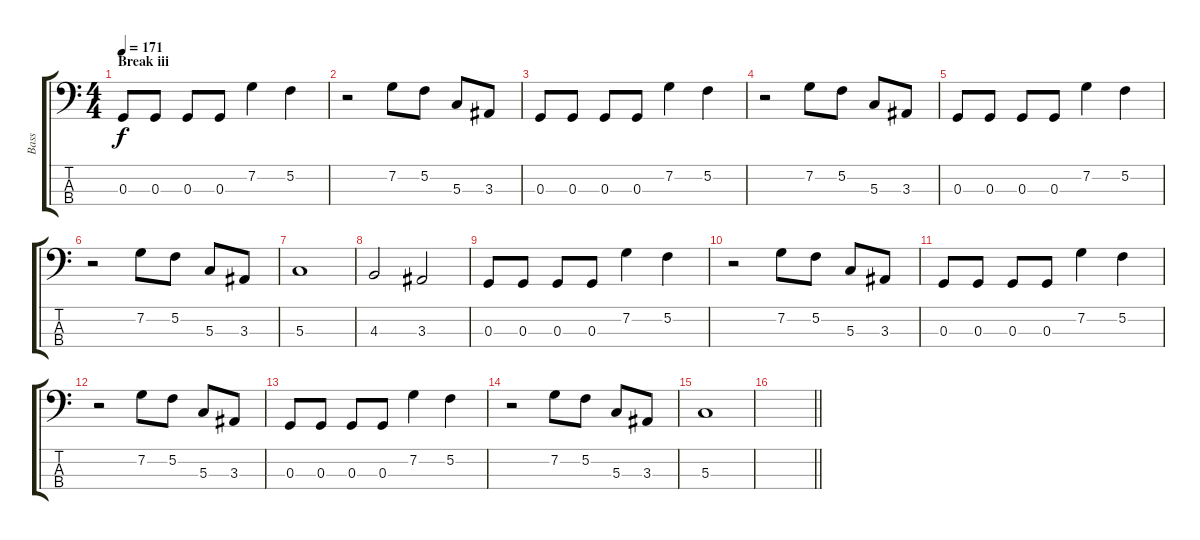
\track ("Bass" "Bass") {instrument electricbasspick}
\staff {score tabs}
\tuning (F2 C2 G1 C1) {hide}
\ts (4 4)
\section ("" "Break iii")
\tempo 171
\clef f4
\ks c
0.3.8{dy f} 0.3.8 0.3.8 0.3.8 7.2.4 5.2.4 |
r.2 7.2.8 5.2.8 5.3.8 3.3.8 |
0.3.8 0.3.8 0.3.8 0.3.8 7.2.4 5.2.4 |
r.2 7.2.8 5.2.8 5.3.8 3.3.8 |
0.3.8 0.3.8 0.3.8 0.3.8 7.2.4 5.2.4 |
r.2 7.2.8 5.2.8 5.3.8 3.3.8 |
5.3.1 |
4.3.2 3.3.2 |
0.3.8 0.3.8 0.3.8 0.3.8 7.2.4 5.2.4 |
r.2 7.2.8 5.2.8 5.3.8 3.3.8 |
0.3.8 0.3.8 0.3.8 0.3.8 7.2.4 5.2.4 |
r.2 7.2.8 5.2.8 5.3.8 3.3.8 |
0.3.8 0.3.8 0.3.8 0.3.8 7.2.4 5.2.4 |
r.2 7.2.8 5.2.8 5.3.8 3.3.8 |
5.3.1 |
\barLineRight lightlight
